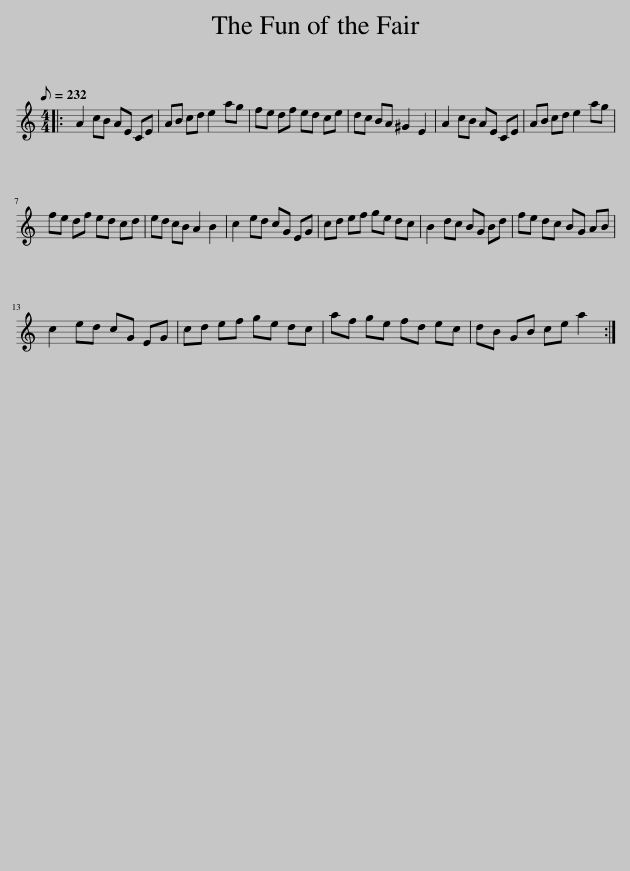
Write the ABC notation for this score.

X:1
L:1/8
Q:1/8=232
M:4/4
I:linebreak $
K:C
V:1 treble
V:1
|: A2 cB AE CE | AB cd e2 ag | fe df ed ce | dc BA ^G2 E2 | A2 cB AE CE | %5
 AB cd e2 ag |$ fe df ed cd | ed cB A2 B2 | c2 ed cG EG | cd ef ge dc | %10
 B2 dc BG Bd | fe dc BG AB |$ c2 ed cG EG | cd ef ge dc | af ge fd ec | %15
 dB GB ce a2 :| %16
